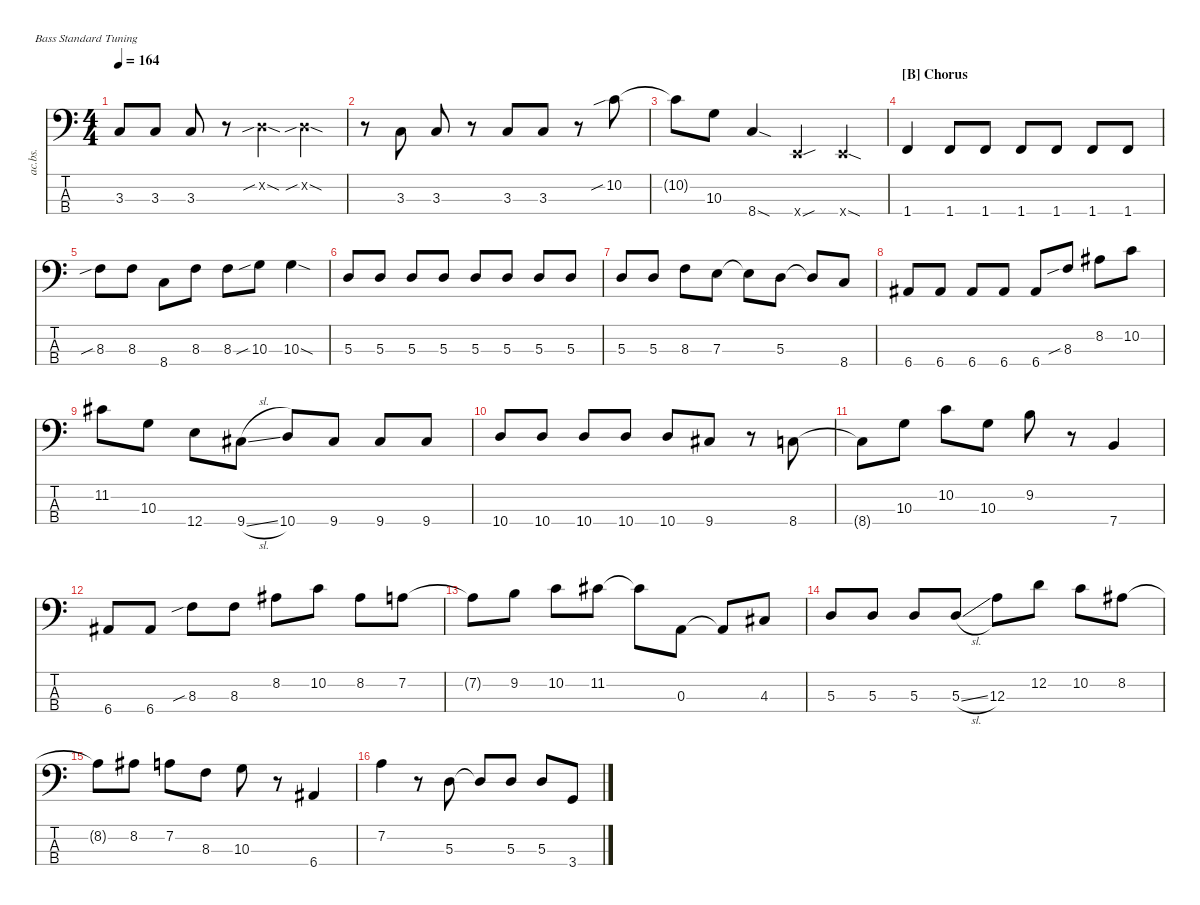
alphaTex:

\defaultSystemsLayout 4
\hideDynamics
\bracketExtendMode nobrackets
\track ("Acoustic Bass" "ac.bs.") {mute instrument acousticbass}
\staff {score tabs}
\tuning (G2 D2 A1 E1)
\ts (4 4)
\tempo 164
\clef f4
\ks c
3.3{t}.8{dy mf beam Up} 3.3.8{beam Up} 3.3.8{beam Up} r.8{beam Down} 0.2{sib sod x}.4{beam Down} 0.2{sib sod x}.4{beam Down} |
r.8{beam Down} 3.3.8{beam Up} 3.3.8{beam Up} r.8{beam Down} 3.3.8{beam Up} 3.3.8{beam Up} r.8{beam Down} 10.2{sib}.8{beam Down} |
10.2{t}.8{beam Down} 10.3.8{beam Down} 8.4{sod}.4{beam Up} 0.4{sou x}.4{beam Up} 0.4{sod x}.4{beam Up} |
\section ("B" "Chorus")
1.4.4{beam Up} 1.4.8{beam Up} 1.4.8{beam Up} 1.4.8{beam Up} 1.4.8{beam Up} 1.4.8{beam Up} 1.4.8{beam Up} |
8.3{sib}.8{beam Down} 8.3.8{beam Down} 8.4.8{beam Down} 8.3.8{beam Down} 8.3.8{beam Down} 10.3{sib}.8{beam Down} 10.3{sod}.4{beam Down} |
5.3.8{beam Up} 5.3.8{beam Up} 5.3.8{beam Up} 5.3.8{beam Up} 5.3.8{beam Up} 5.3.8{beam Up} 5.3.8{beam Up} 5.3.8{beam Up} |
5.3.8{beam Up} 5.3.8{beam Up} 8.3.8{beam Down} 7.3.8{beam Down} 7.3{t}.8{beam Down} 5.3.8{beam Down} 5.3{t}.8{beam Up} 8.4.8{beam Up} |
6.4{acc #}.8{beam Up} 6.4{acc #}.8{beam Up} 6.4{acc #}.8{beam Up} 6.4{acc #}.8{beam Up} 6.4{acc #}.8{beam Up} 8.3{sib}.8{beam Up} 8.2{acc #}.8{beam Down} 10.2.8{beam Down} |
11.2{acc #}.8{beam Down} 10.3.8{beam Down} 12.4.8{beam Down} 9.4{sl acc #}.8{beam Down} 10.4.8{beam Up} 9.4{acc #}.8{beam Up} 9.4{acc #}.8{beam Up} 9.4{acc #}.8{beam Up} |
10.4.8{beam Up} 10.4.8{beam Up} 10.4.8{beam Up} 10.4.8{beam Up} 10.4.8{beam Up} 9.4{acc #}.8{beam Up} r.8{beam Down} 8.4.8{beam Up} |
8.4{t}.8{beam Down} 10.3.8{beam Down} 10.2.8{beam Down} 10.3.8{beam Down} 9.2.8{beam Down} r.8{beam Down} 7.4.4{beam Up} |
6.4{acc #}.8{beam Up} 6.4{acc #}.8{beam Up} 8.3{sib}.8{beam Down} 8.3.8{beam Down} 8.2{acc #}.8{beam Down} 10.2.8{beam Down} 8.2{acc #}.8{beam Down} 7.2.8{beam Down} |
7.2{t}.8{beam Down} 9.2.8{beam Down} 10.2.8{beam Down} 11.2{acc #}.8{beam Down} 11.2{t acc #}.8{beam Down} 0.3.8{beam Down} 0.3{t}.8{beam Up} 4.3{acc #}.8{beam Up} |
5.3.8{beam Up} 5.3.8{beam Up} 5.3.8{beam Up} 5.3{sl}.8{beam Up} 12.3.8{beam Down} 12.2.8{beam Down} 10.2.8{beam Down} 8.2{acc #}.8{beam Down} |
8.2{t acc #}.8{beam Down} 8.2{acc #}.8{beam Down} 7.2.8{beam Down} 8.3.8{beam Down} 10.3.8{beam Down} r.8{beam Down} 6.4{acc #}.4{beam Up} |
7.2.4{beam Down} r.8{beam Down} 5.3.8{beam Down} 5.3{t}.8{beam Up} 5.3.8{beam Up} 5.3.8{beam Up} 3.4.8{beam Up}
